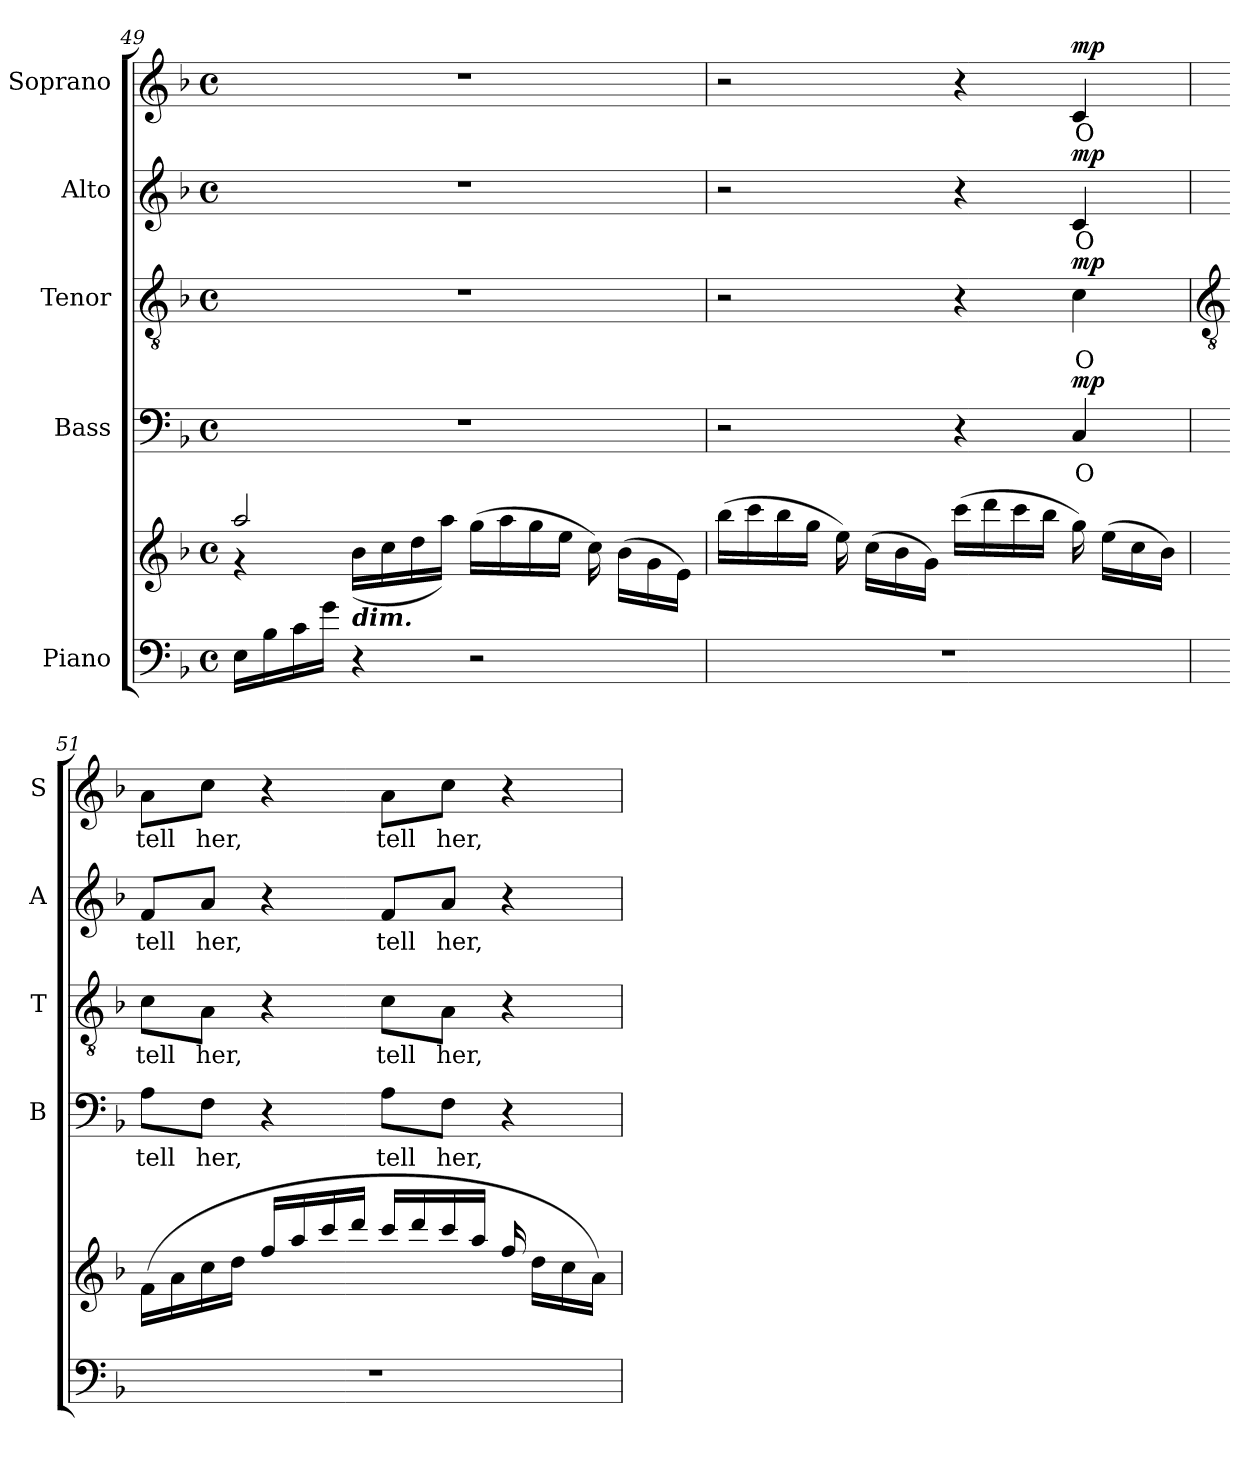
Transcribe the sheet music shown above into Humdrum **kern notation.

**kern	**kern	**kern	**text	**dynam	**kern	**text	**dynam	**kern	**text	**dynam	**kern	**text	**dynam
*part5	*part5	*part4	*part4	*part4	*part3	*part3	*part3	*part2	*part2	*part2	*part1	*part1	*part1
*staff6	*staff5	*staff4	*staff4	*staff4	*staff3	*staff3	*staff3	*staff2	*staff2	*staff2	*staff1	*staff1	*staff1
*I"Piano	*	*I"Bass	*	*	*I"Tenor	*	*	*I"Alto	*	*	*I"Soprano	*	*
*	*	*I'B	*	*	*I'T	*	*	*I'A	*	*	*I'S	*	*
*clefF4	*clefG2	*clefF4	*	*	*clefGv2	*	*	*clefG2	*	*	*clefG2	*	*
*k[b-]	*k[b-]	*k[b-]	*	*	*k[b-]	*	*	*k[b-]	*	*	*k[b-]	*	*
*F:	*F:	*F:	*	*	*F:	*	*	*F:	*	*	*F:	*	*
*M4/4	*M4/4	*M4/4	*	*	*M4/4	*	*	*M4/4	*	*	*M4/4	*	*
*met(c)	*met(c)	*met(c)	*	*	*met(c)	*	*	*met(c)	*	*	*met(c)	*	*
=49	=49	=49	=49	=49	=49	=49	=49	=49	=49	=49	=49	=49	=49
*	*^	*	*	*	*	*	*	*	*	*	*	*	*
16ELL	2aa/	4r	1r	.	.	1r	.	.	1r	.	.	1r	.	.
16B-	.	.	.	.	.	.	.	.	.	.	.	.	.	.
16c	.	.	.	.	.	.	.	.	.	.	.	.	.	.
16gJJ	.	.	.	.	.	.	.	.	.	.	.	.	.	.
!	!	!LO:TX:b:Bi:t=dim.	!	!	!	!	!	!	!	!	!	!	!	!
4r	.	(<16b-\LL	.	.	.	.	.	.	.	.	.	.	.	.
.	.	16cc\	.	.	.	.	.	.	.	.	.	.	.	.
.	.	16dd\	.	.	.	.	.	.	.	.	.	.	.	.
.	.	16aa\JJ)	.	.	.	.	.	.	.	.	.	.	.	.
2r	(>16ggLL	4ryy	.	.	.	.	.	.	.	.	.	.	.	.
.	16aa	.	.	.	.	.	.	.	.	.	.	.	.	.
.	16gg	.	.	.	.	.	.	.	.	.	.	.	.	.
.	16eeJJ	.	.	.	.	.	.	.	.	.	.	.	.	.
.	16cc)	16ryy	.	.	.	.	.	.	.	.	.	.	.	.
.	16ryy	(<16b-\LL	.	.	.	.	.	.	.	.	.	.	.	.
.	8ryy	16g\	.	.	.	.	.	.	.	.	.	.	.	.
.	.	16e\JJ)	.	.	.	.	.	.	.	.	.	.	.	.
=50	=50	=50	=50	=50	=50	=50	=50	=50	=50	=50	=50	=50	=50	=50
1r	(>16bb-LL	4ryy	2r	.	.	2r	.	.	2r	.	.	2r	.	.
.	16ccc	.	.	.	.	.	.	.	.	.	.	.	.	.
.	16bb-	.	.	.	.	.	.	.	.	.	.	.	.	.
.	16ggJJ	.	.	.	.	.	.	.	.	.	.	.	.	.
.	16ee)	16ryy	.	.	.	.	.	.	.	.	.	.	.	.
.	16ryy	(<16cc\LL	.	.	.	.	.	.	.	.	.	.	.	.
.	8ryy	16b-\	.	.	.	.	.	.	.	.	.	.	.	.
.	.	16g\JJ)	.	.	.	.	.	.	.	.	.	.	.	.
.	(>16cccLL	4ryy	4r	.	.	4r	.	.	4r	.	.	4r	.	.
.	16ddd	.	.	.	.	.	.	.	.	.	.	.	.	.
.	16ccc	.	.	.	.	.	.	.	.	.	.	.	.	.
.	16bb-JJ	.	.	.	.	.	.	.	.	.	.	.	.	.
!	!	!	!	!LO:LY:b	!LO:DY:b	!	!LO:LY:b	!LO:DY:b	!	!LO:LY:b	!LO:DY:b	!	!LO:LY:b	!LO:DY:b
.	16gg)	16ryy	4C	O	mp	4c	O	mp	4c	O	mp	4c	O	mp
.	16ryy	(<16ee\LL	.	.	.	.	.	.	.	.	.	.	.	.
.	8ryy	16cc\	.	.	.	.	.	.	.	.	.	.	.	.
.	.	16b-\JJ)	.	.	.	.	.	.	.	.	.	.	.	.
*	*v	*v	*	*	*	*	*	*	*	*	*	*	*	*
!!LO:LB:g=z
=51	=51	=51	=51	=51	=51	=51	=51	=51	=51	=51	=51	=51	=51
*	*	*	*	*	*clefGv2	*	*	*	*	*	*	*	*
*	*^	*	*	*	*	*	*	*	*	*	*	*	*
!	!	!	!	!LO:LY:b	!	!	!LO:LY:b	!	!	!LO:LY:b	!	!	!LO:LY:b	!
*	*v	*v	*	*	*	*	*	*	*	*	*	*	*	*
1r	(>16f\LL	8A\L	tell	.	8c\L	tell	.	8f/L	tell	.	8a\L	tell	.
.	16a\	.	.	.	.	.	.	.	.	.	.	.	.
!	!	!	!LO:LY:b	!	!	!LO:LY:b	!	!	!LO:LY:b	!	!	!LO:LY:b	!
.	16cc	8F\J	her,	.	8A\J	her,	.	8a/J	her,	.	8cc\J	her,	.
.	16ddJJ	.	.	.	.	.	.	.	.	.	.	.	.
.	16ff/LL	4r	.	.	4r	.	.	4r	.	.	4r	.	.
.	16aa/	.	.	.	.	.	.	.	.	.	.	.	.
.	16ccc/	.	.	.	.	.	.	.	.	.	.	.	.
.	16ddd/JJ	.	.	.	.	.	.	.	.	.	.	.	.
!	!	!	!LO:LY:b	!	!	!LO:LY:b	!	!	!LO:LY:b	!	!	!LO:LY:b	!
.	16ccc/LL	8A\L	tell	.	8c\L	tell	.	8f/L	tell	.	8a\L	tell	.
.	16ddd/	.	.	.	.	.	.	.	.	.	.	.	.
!	!	!	!LO:LY:b	!	!	!LO:LY:b	!	!	!LO:LY:b	!	!	!LO:LY:b	!
.	16ccc/	8F\J	her,	.	8A\J	her,	.	8a/J	her,	.	8cc\J	her,	.
.	16aa/JJ	.	.	.	.	.	.	.	.	.	.	.	.
.	16ff/	4r	.	.	4r	.	.	4r	.	.	4r	.	.
.	16ddLL	.	.	.	.	.	.	.	.	.	.	.	.
.	16cc	.	.	.	.	.	.	.	.	.	.	.	.
.	16aJJ)	.	.	.	.	.	.	.	.	.	.	.	.
=	=	=	=	=	=	=	=	=	=	=	=	=	=
*-	*-	*-	*-	*-	*-	*-	*-	*-	*-	*-	*-	*-	*-
